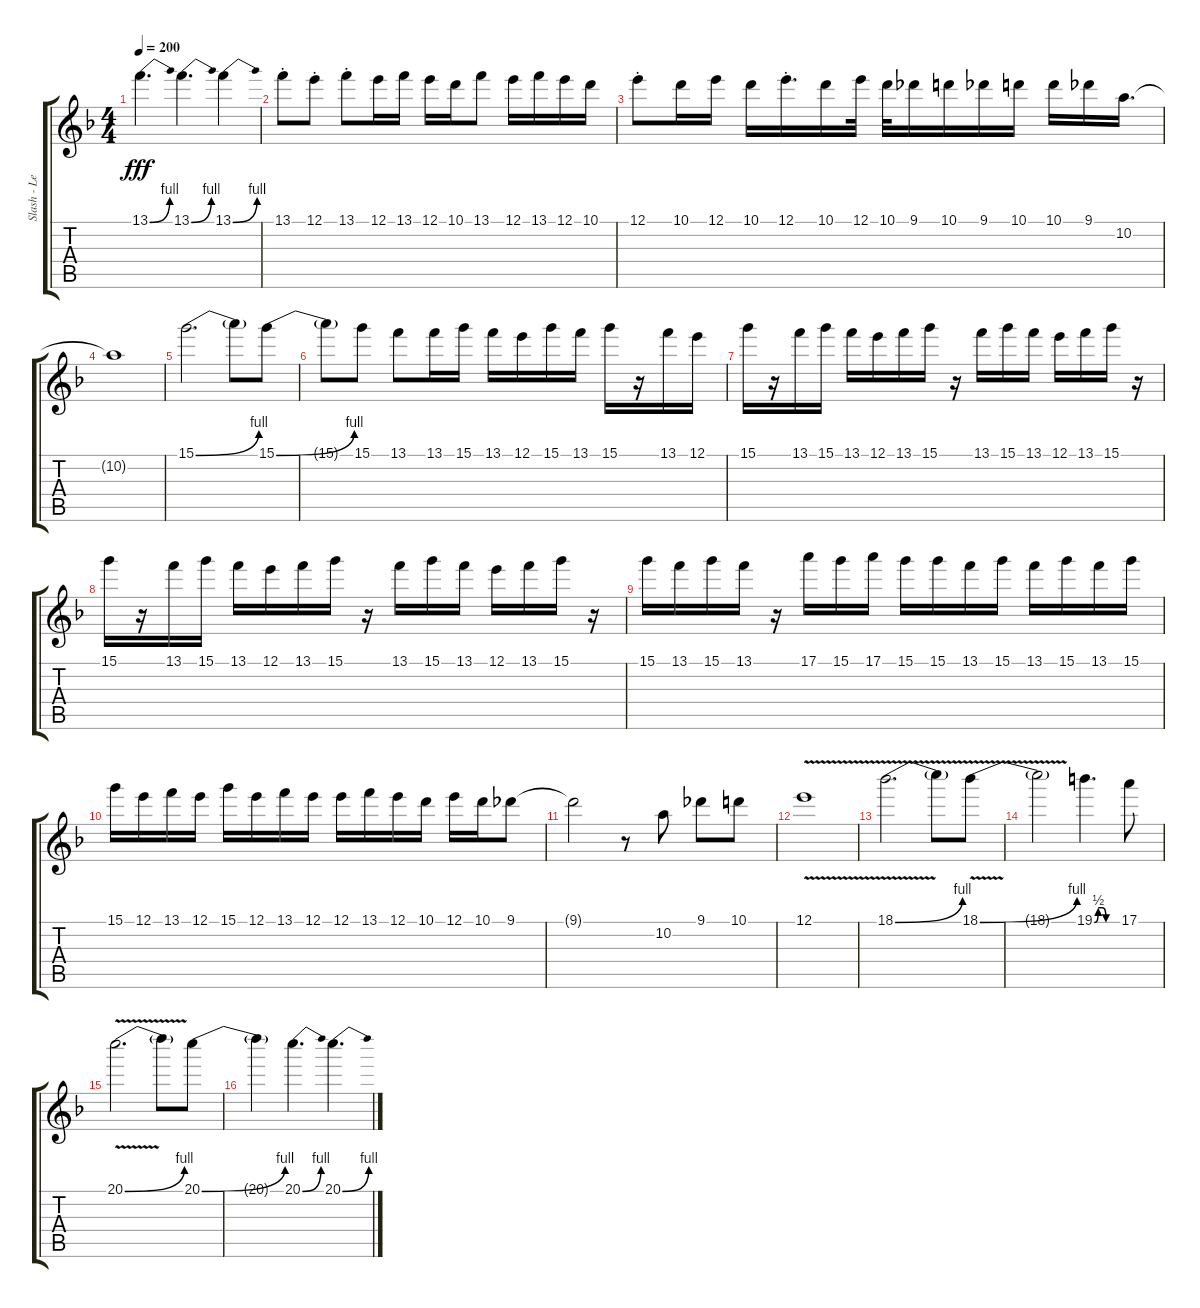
\track ("Slash - Lead Guitar" "Slash - Le") {instrument acousticguitarsteel}
\staff {score tabs}
\tuning (E4 B3 G3 D3 A2 E2) {hide}
\ts (4 4)
\tempo 200
\clef g2
\ks dminor
13.1{be (bend 0 0 60 4)}.4{d dy fff} 13.1{be (bend 0 0 60 4)}.4{d} 13.1{be (bend 0 0 60 4)}.4 |
13.1{st}.8 12.1{st}.8 13.1{st}.8 12.1.16 13.1.16 12.1.16 10.1.16 13.1.8 12.1.16 13.1.16 12.1.16 10.1.16 |
12.1{st}.8 10.1.16 12.1.16 10.1.16 12.1{st}.16{d} 10.1.16 12.1.32 10.1.32 9.1.16 10.1.16 9.1.16 10.1.16 10.1.16 9.1.16 10.2.16{d} |
10.2{t}.1 |
15.1{be (bend 0 0 60 4)}.2{d} 15.1{t}.8 15.1{be (bend 0 0 60 4)}.8 |
15.1{t}.8 15.1.8 13.1.8 13.1.16 15.1.16 13.1.16 12.1.16 15.1.16 13.1.16 15.1.16 r.16 13.1.16 12.1.16 |
15.1.16 r.16 13.1.16 15.1.16 13.1.16 12.1.16 13.1.16 15.1.16 r.16 13.1.16 15.1.16 13.1.16 12.1.16 13.1.16 15.1.16 r.16 |
15.1.16 r.16 13.1.16 15.1.16 13.1.16 12.1.16 13.1.16 15.1.16 r.16 13.1.16 15.1.16 13.1.16 12.1.16 13.1.16 15.1.16 r.16 |
15.1.16 13.1.16 15.1.16 13.1.16 r.16 17.1.16 15.1.16 17.1.16 15.1.16 15.1.16 13.1.16 15.1.16 13.1.16 15.1.16 13.1.16 15.1.16 |
15.1.16 12.1.16 13.1.16 12.1.16 15.1.16 12.1.16 13.1.16 12.1.16 12.1.16 13.1.16 12.1.16 10.1.16 12.1.16 10.1.16 9.1.8 |
9.1{t}.2 r.8 10.2.8 9.1.8 10.1.8 |
12.1{v}.1 |
18.1{be (bend 0 0 60 4) v}.2{d} 18.1{t}.8 18.1{be (bend 0 0 60 4) v}.8 |
18.1{t}.2 19.1{be (custom 0 0 10 2 20 2 30 0 60 0)}.4{d} 17.1.8 |
20.1{be (bend 0 0 60 4) v}.2{d} 20.1{t}.8 20.1{be (bend 0 0 60 4)}.8 |
20.1{t}.4 20.1{be (bend 0 0 60 4)}.4{d} 20.1{be (bend 0 0 60 4)}.4{d}
